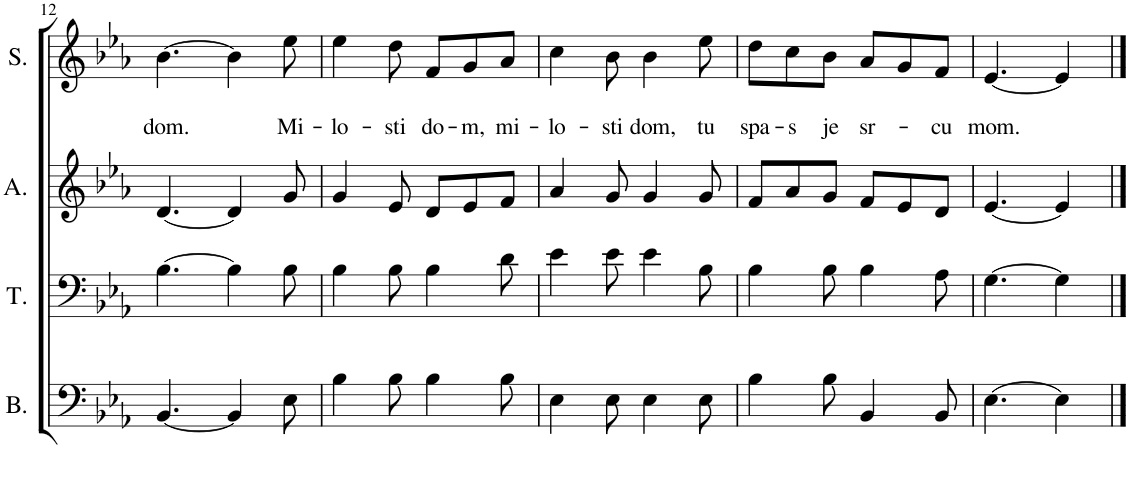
**kern	**kern	**kern	**kern	**text	**text
*part4	*part3	*part2	*part1	*part1	*part1
*staff4	*staff3	*staff2	*staff1	*staff1	*staff1
*I"Bass	*I"Tenor	*I"Alto	*I"Soprano	*	*
*I'B.	*I'T.	*I'A.	*I'S.	*	*
!!LO:PB:g=z
*clefF4	*clefF4	*clefG2	*clefG2	*	*
*k[b-e-a-]	*k[b-e-a-]	*k[b-e-a-]	*k[b-e-a-]	*	*
*M6/8	*M6/8	*M6/8	*M6/8	*	*
=12	=12	=12	=12	=12	=12
!	!	!	!	!	!LO:LY:b
[4.BB-/	[4.B-\	[4.d/	[4.b-\	.	dom.
4BB-/]	4B-\]	4d/]	4b-\]	.	.
!	!	!	!	!	!LO:LY:b
8E-\	8B-\	8g/	8ee-\	.	Mi-
=13	=13	=13	=13	=13	=13
!	!	!	!	!	!LO:LY:b
4B-\	4B-\	4g/	4ee-\	.	-lo-
!	!	!	!	!	!LO:LY:b
8B-\	8B-\	8e-/	8dd\	.	-sti
!	!	!	!	!	!LO:LY:b
4B-\	4B-\	8d/L	8f/L	.	do-
!	!	!	!	!	!LO:LY:b
.	.	8e-/	8g/	.	-m,
!	!	!	!	!	!LO:LY:b
8B-\	8d\	8f/J	8a-/J	.	mi-
=14	=14	=14	=14	=14	=14
!	!	!	!	!	!LO:LY:b
4E-\	4e-\	4a-/	4cc\	.	-lo-
!	!	!	!	!	!LO:LY:b
8E-\	8e-\	8g/	8b-\	.	-sti
!	!	!	!	!	!LO:LY:b
4E-\	4e-\	4g/	4b-\	.	dom,
!	!	!	!	!	!LO:LY:b
8E-\	8B-\	8g/	8ee-\	.	tu
=15	=15	=15	=15	=15	=15
!	!	!	!	!	!LO:LY:b
4B-\	4B-\	8f/L	8dd\L	.	spa-
!	!	!	!	!	!LO:LY:b
.	.	8a-/	8cc\	.	-s
!	!	!	!	!	!LO:LY:b
8B-\	8B-\	8g/J	8b-\J	.	je
!	!	!	!	!	!LO:LY:b
4BB-/	4B-\	8f/L	8a-/L	.	sr-
.	.	8e-/	8g/	.	.
!	!	!	!	!	!LO:LY:b
8BB-/	8A-\	8d/J	8f/J	.	-cu
=16	=16	=16	=16	=16	=16
!	!	!	!	!	!LO:LY:b
[4.E-\	[4.G\	[4.e-/	[4.e-/	.	mom.
4E-\]	4G\]	4e-/]	4e-/]	.	.
==	==	==	==	==	==
*-	*-	*-	*-	*-	*-
